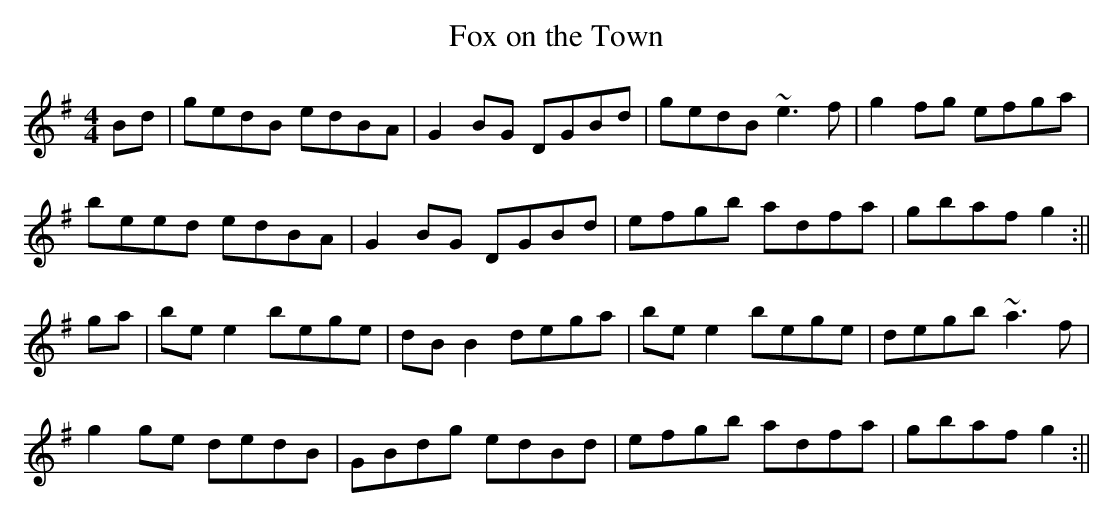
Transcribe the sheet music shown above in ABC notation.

X:1
T:Fox on the Town
M:4/4
L:1/8
K:G
Bd|gedB edBA|G2BG DGBd|gedB ~e3 f|g2fg efga|!
   beed edBA|G2BG DGBd|efgb adfa|gbaf g2 :||!
ga|be e2 bege|dB B2 dega|be e2 bege|degb ~a3 f| !
   g2 ge dedB|GBdg edBd|efgb adfa|gbaf g2 :||
